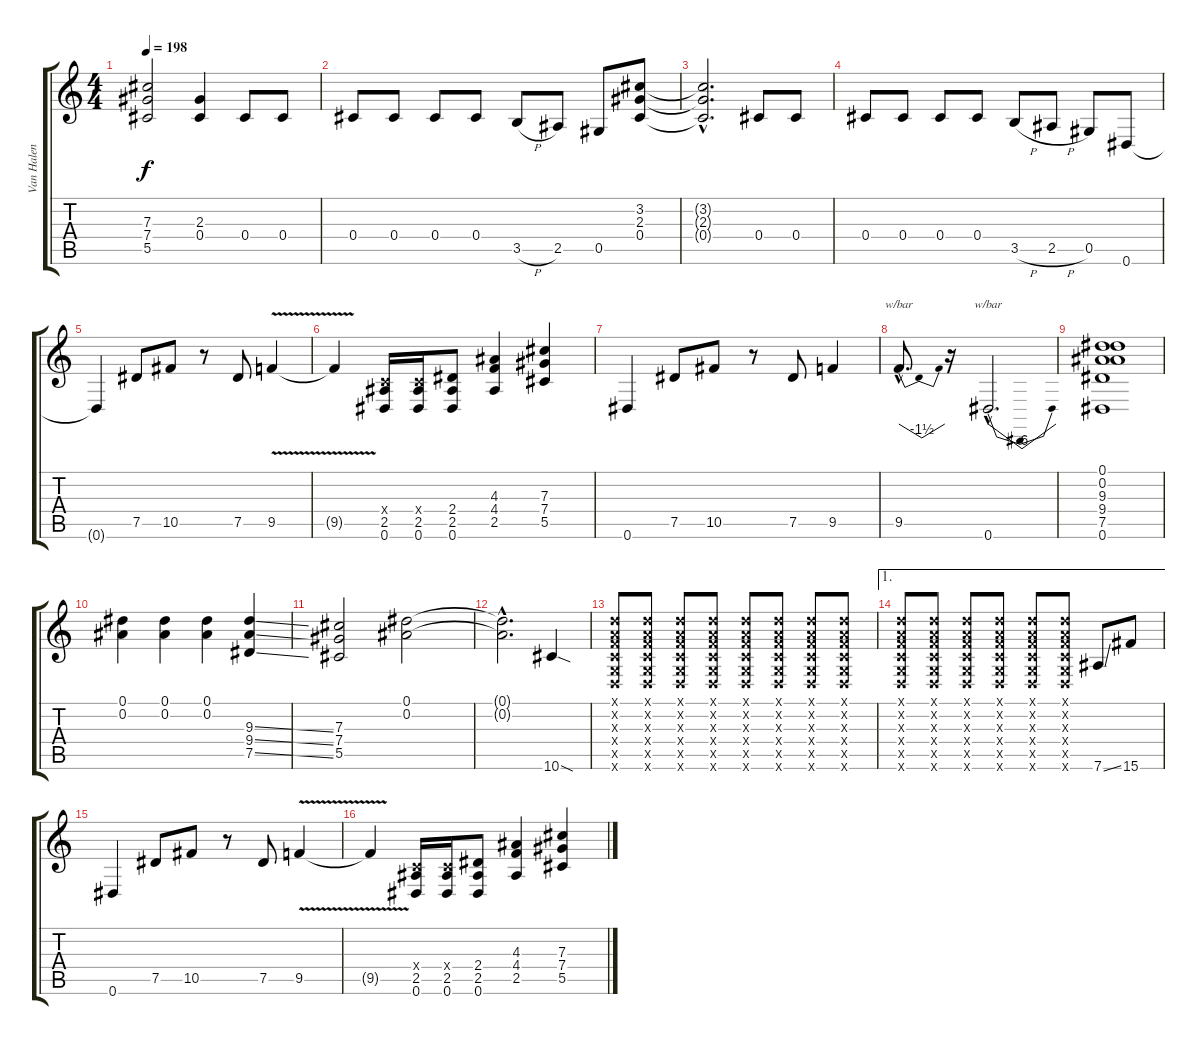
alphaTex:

\track ("Van Halen" "Van Halen") {instrument overdrivenguitar}
\staff {score tabs}
\tuning (Eb4 Bb3 Gb3 Db3 Ab2 Eb2) {hide}
\ts (4 4)
\tempo 198
\clef g2
\ks c
(7.3 7.4 5.5).2{dy f} (2.3 0.4).4 0.4.8 0.4.8 |
0.4.8 0.4.8 0.4.8 0.4.8 3.5{h}.8 2.5.8 0.5.8 (3.2 2.3 0.4).8 |
(3.2{hac t} 2.3{hac t} 0.4{hac t}).2{d} 0.4.8 0.4.8 |
0.4.8 0.4.8 0.4.8 0.4.8 3.5{h}.8 2.5{h}.8 0.5.8 0.6.8 |
0.6{t}.4 7.5.8 10.5.8 r.8 7.5.8 9.5{v}.4 |
9.5{t}.4 (-1.4{x} 2.5 0.6).16 (-1.4{x} 2.5 0.6).16 (2.4 2.5 0.6).8 (4.3 4.4 2.5).4 (7.3 7.4 5.5).4 |
0.6.4 7.5.8 10.5.8 r.8 7.5.8 9.5.4 |
9.5{hac}.8{d tbe (dip default 0 0 30 -6 60 0)} r.16 0.6{hac}.2{d tbe (dip default 0 0 30 -24 60 0)} |
(0.1 0.2 9.3 9.4 7.5 0.6).1 |
(0.1 0.2).4 (0.1 0.2).4 (0.1 0.2).4 (9.3{ss} 9.4{ss} 7.5{ss}).4 |
(7.3 7.4 5.5).2 (0.1 0.2).2 |
(0.1{hac t} 0.2{hac t}).2{d} 10.6{sod}.4 |
(-1.1{x} -1.2{x} -1.3{x} -1.4{x} -1.5{x} -1.6{x}).8{instrument guitarfretnoise} (-1.1{x} -1.2{x} -1.3{x} -1.4{x} -1.5{x} -1.6{x}).8 (-1.1{x} -1.2{x} -1.3{x} -1.4{x} -1.5{x} -1.6{x}).8 (-1.1{x} -1.2{x} -1.3{x} -1.4{x} -1.5{x} -1.6{x}).8 (-1.1{x} -1.2{x} -1.3{x} -1.4{x} -1.5{x} -1.6{x}).8 (-1.1{x} -1.2{x} -1.3{x} -1.4{x} -1.5{x} -1.6{x}).8 (-1.1{x} -1.2{x} -1.3{x} -1.4{x} -1.5{x} -1.6{x}).8 (-1.1{x} -1.2{x} -1.3{x} -1.4{x} -1.5{x} -1.6{x}).8 |
\ae 1
(-1.1{x} -1.2{x} -1.3{x} -1.4{x} -1.5{x} -1.6{x}).8 (-1.1{x} -1.2{x} -1.3{x} -1.4{x} -1.5{x} -1.6{x}).8 (-1.1{x} -1.2{x} -1.3{x} -1.4{x} -1.5{x} -1.6{x}).8 (-1.1{x} -1.2{x} -1.3{x} -1.4{x} -1.5{x} -1.6{x}).8 (-1.1{x} -1.2{x} -1.3{x} -1.4{x} -1.5{x} -1.6{x}).8 (-1.1{x} -1.2{x} -1.3{x} -1.4{x} -1.5{x} -1.6{x}).8 7.6{ss}.8{instrument overdrivenguitar} 15.6.8 |
0.6.4 7.5.8 10.5.8 r.8 7.5.8 9.5{v}.4 |
9.5{t}.4 (-1.4{x} 2.5 0.6).16 (-1.4{x} 2.5 0.6).16 (2.4 2.5 0.6).8 (4.3 4.4 2.5).4 (7.3 7.4 5.5).4
